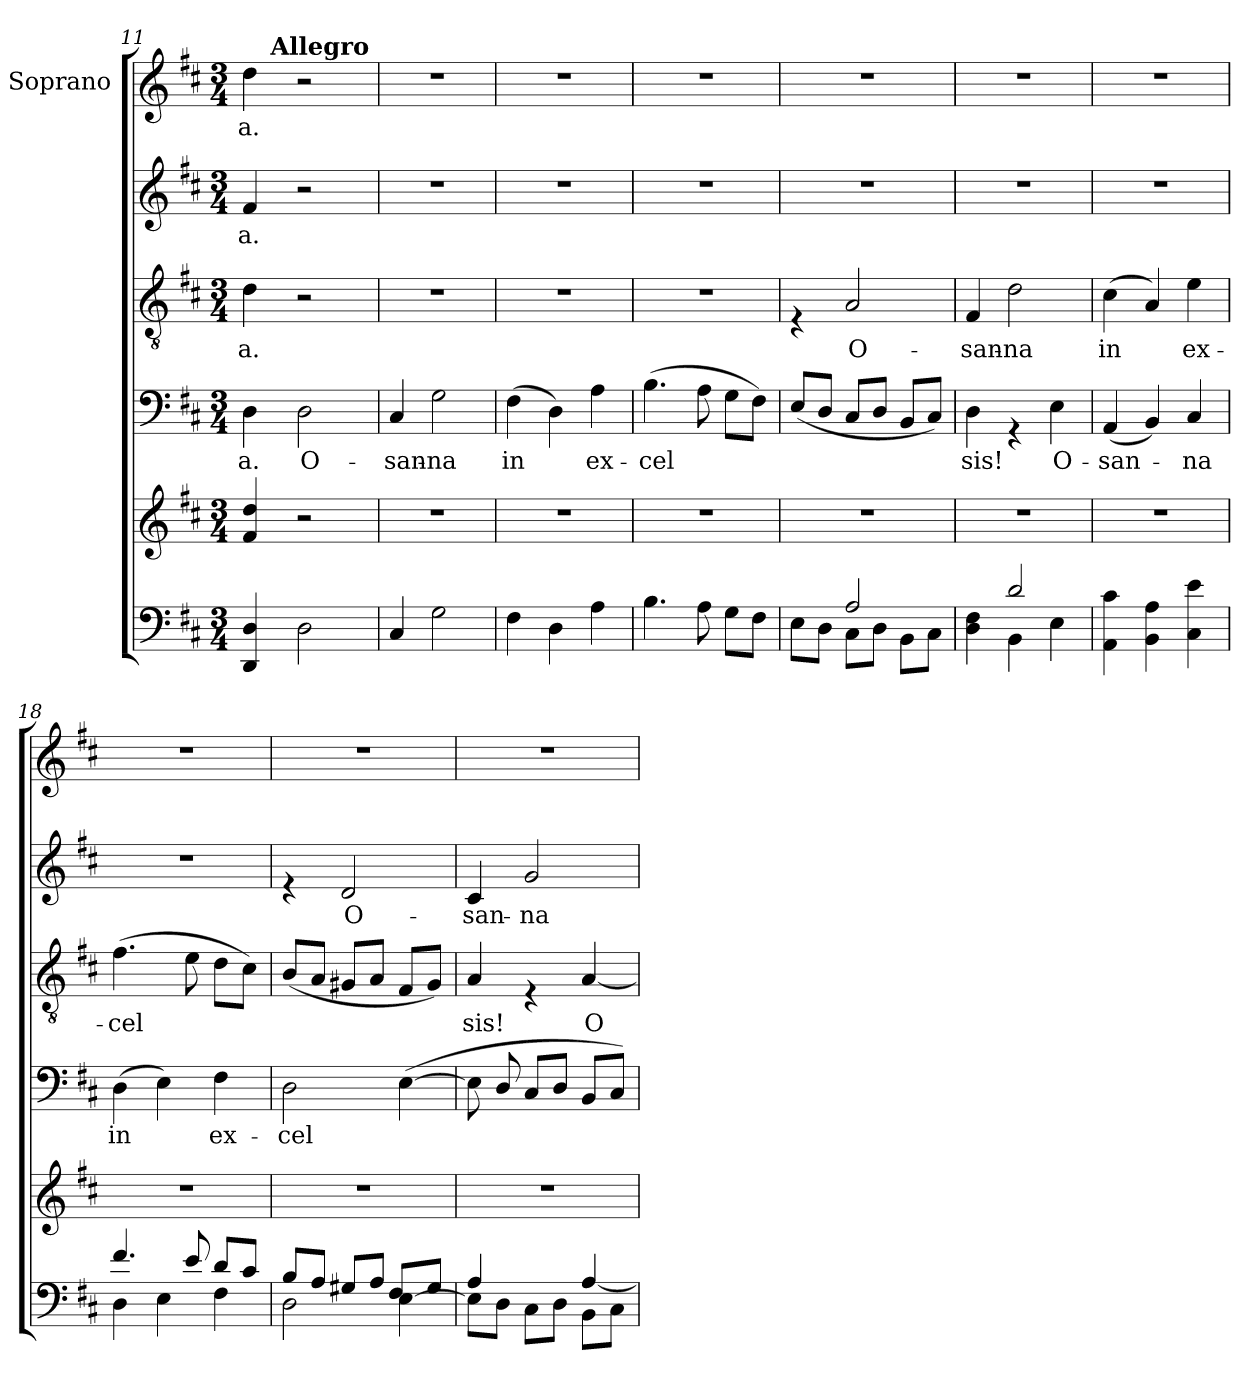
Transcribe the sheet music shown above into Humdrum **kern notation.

**kern	**kern	**kern	**text	**kern	**text	**kern	**text	**kern	**text
*part6	*part5	*part4	*part4	*part3	*part3	*part2	*part2	*part1	*part1
*staff6	*staff5	*staff4	*staff4	*staff3	*staff3	*staff2	*staff2	*staff1	*staff1
*	*	*	*	*	*	*	*	*I"Soprano	*
*clefF4	*clefG2	*clefF4	*	*clefGv2	*	*clefG2	*	*clefG2	*
*k[f#c#]	*k[f#c#]	*k[f#c#]	*	*k[f#c#]	*	*k[f#c#]	*	*k[f#c#]	*
*D:	*D:	*D:	*	*D:	*	*D:	*	*D:	*
*M3/4	*M3/4	*M3/4	*	*M3/4	*	*M3/4	*	*M3/4	*
*MM145	*MM145	*MM145	*	*MM145	*	*MM145	*	*MM145	*
=11	=11	=11	=11	=11	=11	=11	=11	=11	=11
!	!	!	!LO:LY:b	!	!LO:LY:b	!	!LO:LY:b	!	!LO:LY:b
*	*	*	*	*	*	*	*	*^	*
4DD/ 4D/	4f#/ 4dd/	4D\	-a.	4d\	-a.	4f#/	-a.	4dd\	8ryy	a.
!	!	!	!	!	!	!	!	!	!LO:TX:a:B:t=Allegro	!
.	.	.	.	.	.	.	.	.	2ryy	.
!	!	!	!LO:LY:b	!	!	!	!	!	!	!
2D\	2r	2D\	O-	2r	.	2r	.	2r	.	.
.	.	.	.	.	.	.	.	.	8ryy	.
=12	=12	=12	=12	=12	=12	=12	=12	=12	=12	=12
!	!	!	!LO:LY:b	!	!	!	!	!	!	!
*	*	*	*	*	*	*	*	*v	*v	*
4C#/	2.r	4C#/	-san-	2.r	.	2.r	.	2.r	.
!	!	!	!LO:LY:b	!	!	!	!	!	!
2G\	.	2G\	-na	.	.	.	.	.	.
=13	=13	=13	=13	=13	=13	=13	=13	=13	=13
!	!	!	!LO:LY:b	!	!	!	!	!	!
4F#\	2.r	(>4F#\	in	2.r	.	2.r	.	2.r	.
4D\	.	4D\)	.	.	.	.	.	.	.
!	!	!	!LO:LY:b	!	!	!	!	!	!
4A\	.	4A\	ex-	.	.	.	.	.	.
=14	=14	=14	=14	=14	=14	=14	=14	=14	=14
!	!	!	!LO:LY:b	!	!	!	!	!	!
4.B\	2.r	(>4.B\	-cel	2.r	.	2.r	.	2.r	.
8A\	.	8A\	.	.	.	.	.	.	.
8G\L	.	8G\L	.	.	.	.	.	.	.
8F#\J	.	8F#\J)	.	.	.	.	.	.	.
!!LO:LB:g=z
=15	=15	=15	=15	=15	=15	=15	=15	=15	=15
*^	*	*	*	*	*	*	*	*	*
8E\L	4ryy	2.r	(<8E/L	.	4rE	.	2.r	.	2.r	.
8D\J	.	.	8D/J	.	.	.	.	.	.	.
!	!	!	!	!	!	!LO:LY:b	!	!	!	!
8C#\L	2A/	.	8C#/L	.	2A/	O-	.	.	.	.
8D\J	.	.	8D/J	.	.	.	.	.	.	.
8BB\L	.	.	8BB/L	.	.	.	.	.	.	.
8C#\J	.	.	8C#/J)	.	.	.	.	.	.	.
=16	=16	=16	=16	=16	=16	=16	=16	=16	=16	=16
!	!	!	!	!LO:LY:b	!	!LO:LY:b	!	!	!	!
4D\ 4F#\	4ryy	2.r	4D\	sis!	4F#/	-san-	2.r	.	2.r	.
!	!	!	!	!	!	!LO:LY:b	!	!	!	!
4BB\	2d/	.	4rGG	.	2d\	-na	.	.	.	.
!	!	!	!	!LO:LY:b	!	!	!	!	!	!
4E\	.	.	4E\	O-	.	.	.	.	.	.
*v	*v	*	*	*	*	*	*	*	*	*
=17	=17	=17	=17	=17	=17	=17	=17	=17	=17
!	!	!	!LO:LY:b	!	!LO:LY:b	!	!	!	!
4AA\ 4c#\	2.r	(<4AA/	-san-	(>4c#\	in	2.r	.	2.r	.
4BB\ 4A\	.	4BB/)	.	4A/)	.	.	.	.	.
!	!	!	!LO:LY:b	!	!LO:LY:b	!	!	!	!
4C#\ 4e\	.	4C#/	-na	4e\	ex-	.	.	.	.
=18	=18	=18	=18	=18	=18	=18	=18	=18	=18
*^	*	*	*	*	*	*	*	*	*
!	!	!	!	!LO:LY:b	!	!LO:LY:b	!	!	!	!
4D\	4.f#/	2.r	(>4D\	in	(>4.f#\	-cel	2.r	.	2.r	.
4E\	.	.	4E\)	.	.	.	.	.	.	.
.	8e/	.	.	.	8e\	.	.	.	.	.
!	!	!	!	!LO:LY:b	!	!	!	!	!	!
4F#\	8d/L	.	4F#\	ex-	8d\L	.	.	.	.	.
.	8c#/J	.	.	.	8c#\J)	.	.	.	.	.
=19	=19	=19	=19	=19	=19	=19	=19	=19	=19	=19
!	!	!	!	!LO:LY:b	!	!	!	!	!	!
2D\	8B/L	2.r	2D\	-cel	(<8B/L	.	4re	.	2.r	.
.	8A/J	.	.	.	8A/J	.	.	.	.	.
!	!	!	!	!	!	!	!	!LO:LY:b	!	!
.	8G#X/L	.	.	.	8G#X/L	.	2d/	O-	.	.
.	8A/J	.	.	.	8A/J	.	.	.	.	.
[>4E\	8F#/L	.	(>[>4E\	.	8F#/L	.	.	.	.	.
.	8G#/J	.	.	.	8G#/J)	.	.	.	.	.
=20	=20	=20	=20	=20	=20	=20	=20	=20	=20	=20
!	!	!	!	!	!	!LO:LY:b	!	!LO:LY:b	!	!
8E\L]	4A/	2.r	8E\]	.	4A/	sis!	4c#/	-san-	2.r	.
8D\J	.	.	8D/	.	.	.	.	.	.	.
!	!	!	!	!	!	!	!	!LO:LY:b	!	!
8C#\L	4ryy	.	8C#/L	.	4rE	.	2g/	-na	.	.
8D\J	.	.	8D/J	.	.	.	.	.	.	.
!	!	!	!	!	!	!LO:LY:b	!	!	!	!
8BB\L	[<4A/	.	8BB/L	.	[<4A/	O-	.	.	.	.
8C#\J	.	.	8C#/J)	.	.	.	.	.	.	.
*v	*v	*	*	*	*	*	*	*	*	*
=	=	=	=	=	=	=	=	=	=
*-	*-	*-	*-	*-	*-	*-	*-	*-	*-
